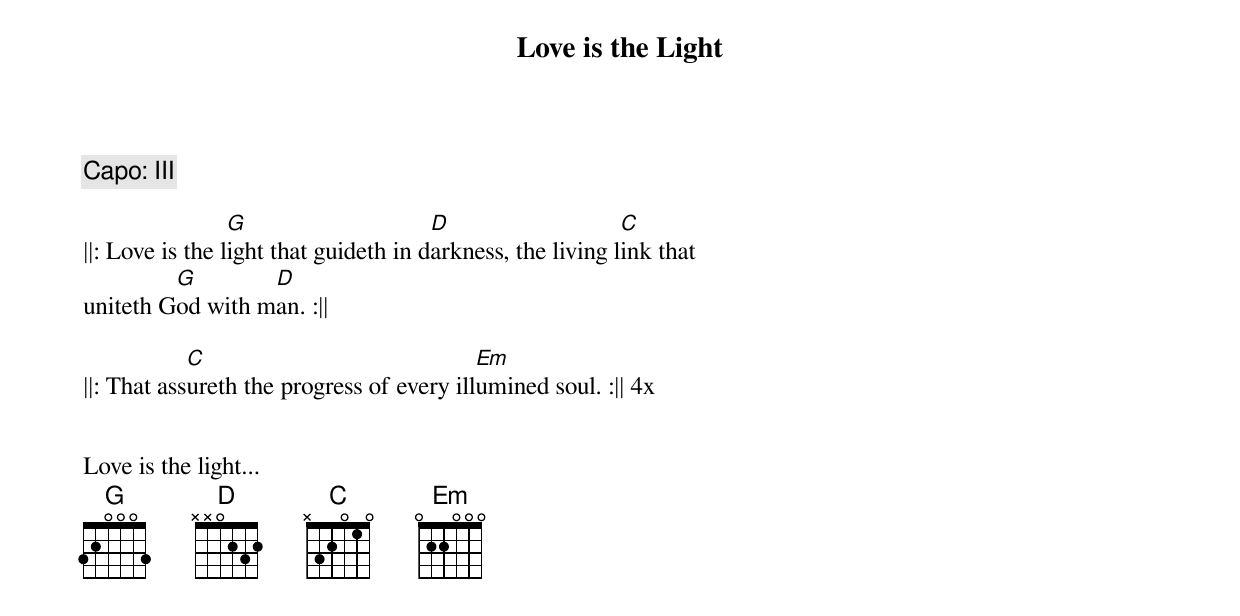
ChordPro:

{title: Love is the Light}
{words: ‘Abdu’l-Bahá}
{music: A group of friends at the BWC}
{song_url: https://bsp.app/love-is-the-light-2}

{c: Capo: III}

||: Love is the l[G]ight that guideth in d[D]arkness, the living l[C]ink that
uniteth G[G]od with m[D]an. :||

||: That ass[C]ureth the progress of every ill[Em]umined soul. :|| 4x


Love is the light...
